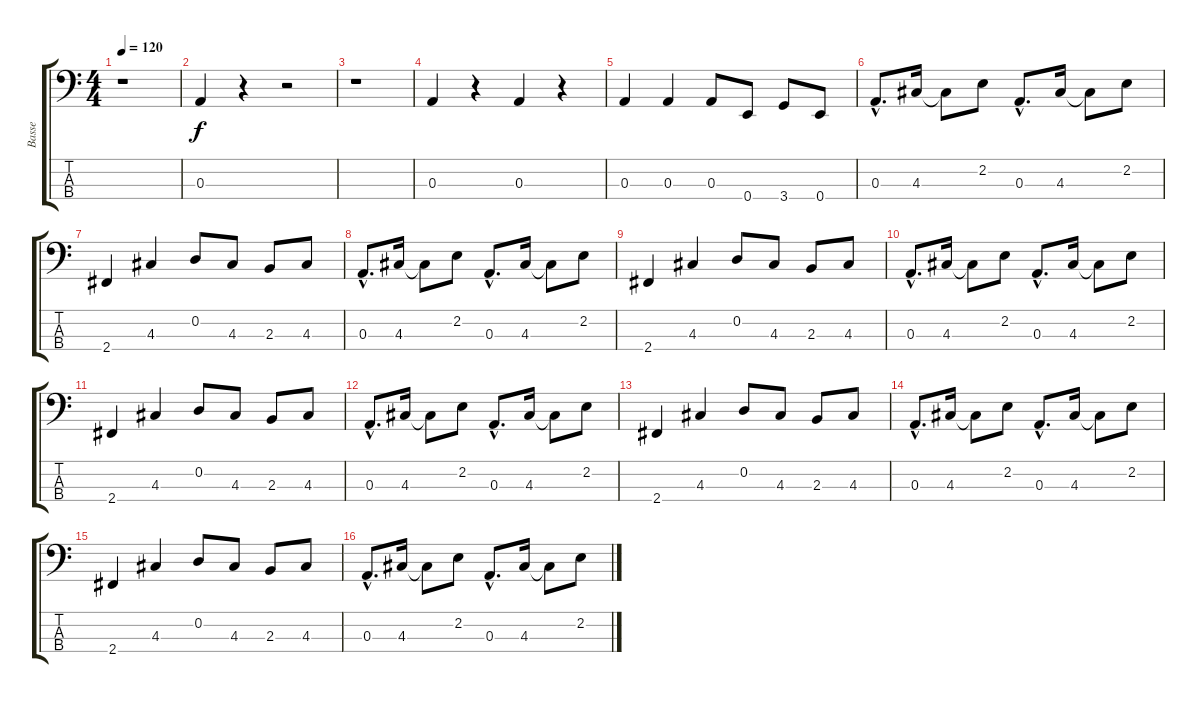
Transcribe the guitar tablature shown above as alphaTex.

\track ("Basse" "Basse") {instrument acousticbass}
\staff {score tabs}
\tuning (G2 D2 A1 E1) {hide}
\ts (4 4)
\tempo 120
\clef f4
\ks c
r.1{dy f} |
0.3.4 r.4 r.2 |
r.1 |
0.3.4 r.4 0.3.4 r.4 |
0.3.4 0.3.4 0.3.8 0.4.8 3.4.8 0.4.8 |
0.3{hac}.8{d} 4.3.16 4.3{t}.8 2.2.8 0.3{hac}.8{d} 4.3.16 4.3{t}.8 2.2.8 |
2.4.4 4.3.4 0.2.8 4.3.8 2.3.8 4.3.8 |
0.3{hac}.8{d} 4.3.16 4.3{t}.8 2.2.8 0.3{hac}.8{d} 4.3.16 4.3{t}.8 2.2.8 |
2.4.4 4.3.4 0.2.8 4.3.8 2.3.8 4.3.8 |
0.3{hac}.8{d} 4.3.16 4.3{t}.8 2.2.8 0.3{hac}.8{d} 4.3.16 4.3{t}.8 2.2.8 |
2.4.4 4.3.4 0.2.8 4.3.8 2.3.8 4.3.8 |
0.3{hac}.8{d} 4.3.16 4.3{t}.8 2.2.8 0.3{hac}.8{d} 4.3.16 4.3{t}.8 2.2.8 |
2.4.4 4.3.4 0.2.8 4.3.8 2.3.8 4.3.8 |
0.3{hac}.8{d} 4.3.16 4.3{t}.8 2.2.8 0.3{hac}.8{d} 4.3.16 4.3{t}.8 2.2.8 |
2.4.4 4.3.4 0.2.8 4.3.8 2.3.8 4.3.8 |
0.3{hac}.8{d} 4.3.16 4.3{t}.8 2.2.8 0.3{hac}.8{d} 4.3.16 4.3{t}.8 2.2.8
